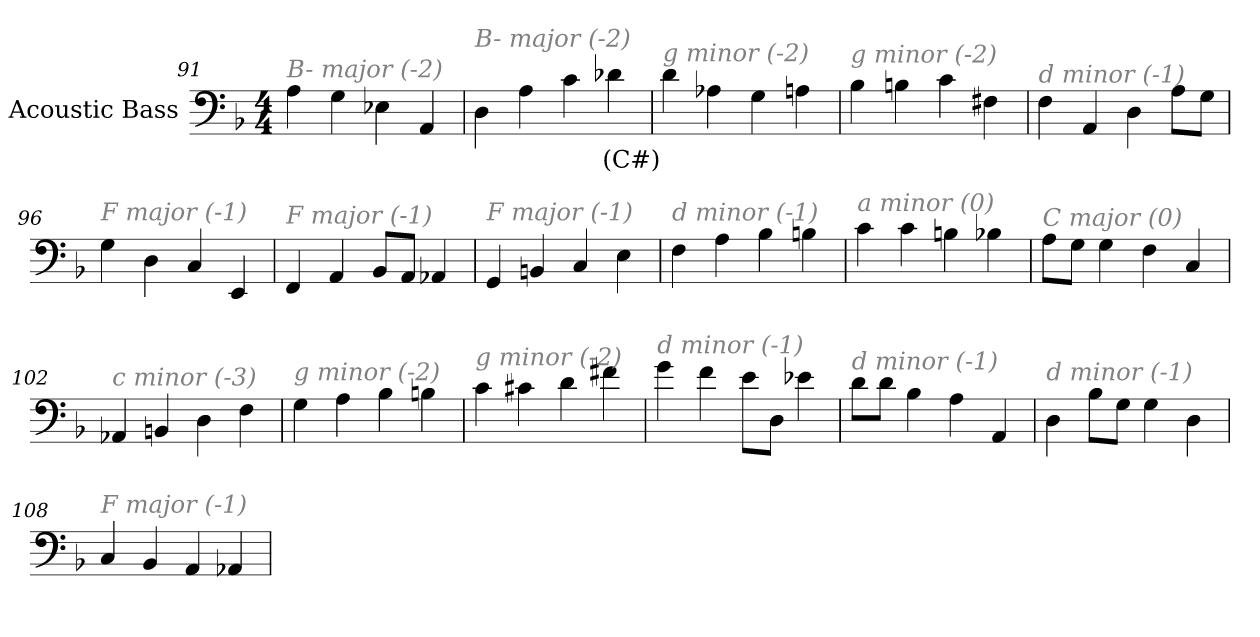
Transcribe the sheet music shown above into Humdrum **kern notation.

**kern	**text
*part1	*part1
*staff1	*staff1
*I"Acoustic Bass	*
*clefF4	*
*ITrd7c12	*
*k[b-]	*
*F:	*
*M4/4	*
=91	=91
!LO:TX:i:color=#808080:t=B- major (-2)	!
4AA	.
4GG	.
4EE-X	.
4AAA	.
=92	=92
!LO:TX:i:color=#808080:t=B- major (-2)	!
4DD	.
4AA	.
4C	.
4D-Xi	(C#)
=93	=93
!LO:TX:i:color=#808080:t=g minor (-2)	!
4D	.
4AA-X	.
4GG	.
4AAn	.
=94	=94
!LO:TX:i:color=#808080:t=g minor (-2)	!
4BB-	.
4BBn	.
4C	.
4FF#X	.
=95	=95
!LO:TX:i:color=#808080:t=d minor (-1)	!
4FF	.
4AAA	.
4DD	.
8AAL	.
8GGJ	.
=96	=96
!LO:TX:i:color=#808080:t=F major (-1)	!
4GG	.
4DD	.
4CC	.
4EEE	.
=97	=97
!LO:TX:i:color=#808080:t=F major (-1)	!
4FFF	.
4AAA	.
8BBB-L	.
8AAAJ	.
4AAA-X	.
=98	=98
!LO:TX:i:color=#808080:t=F major (-1)	!
4GGG	.
4BBBn	.
4CC	.
4EE	.
=99	=99
!LO:TX:i:color=#808080:t=d minor (-1)	!
4FF	.
4AA	.
4BB-	.
4BBn	.
=100	=100
!LO:TX:i:color=#808080:t=a minor (0)	!
4C	.
4C	.
4BBn	.
4BB-X	.
=101	=101
!LO:TX:i:color=#808080:t=C major (0)	!
8AAL	.
8GGJ	.
4GG	.
4FF	.
4CC	.
=102	=102
!LO:TX:i:color=#808080:t=c minor (-3)	!
4AAA-X	.
4BBBn	.
4DD	.
4FF	.
=103	=103
!LO:TX:i:color=#808080:t=g minor (-2)	!
4GG	.
4AA	.
4BB-	.
4BBn	.
=104	=104
!LO:TX:i:color=#808080:t=g minor (-2)	!
4C	.
4C#X	.
4D	.
4F#X	.
=105	=105
!LO:TX:i:color=#808080:t=d minor (-1)	!
4G	.
4F	.
8EL	.
8DDJ	.
4E-X	.
=106	=106
!LO:TX:i:color=#808080:t=d minor (-1)	!
8DL	.
8DJ	.
4BB-	.
4AA	.
4AAA	.
=107	=107
!LO:TX:i:color=#808080:t=d minor (-1)	!
4DD	.
8BB-L	.
8GGJ	.
4GG	.
4DD	.
=108	=108
!LO:TX:i:color=#808080:t=F major (-1)	!
4CC	.
4BBB-	.
4AAA	.
4AAA-X	.
=	=
*-	*-
